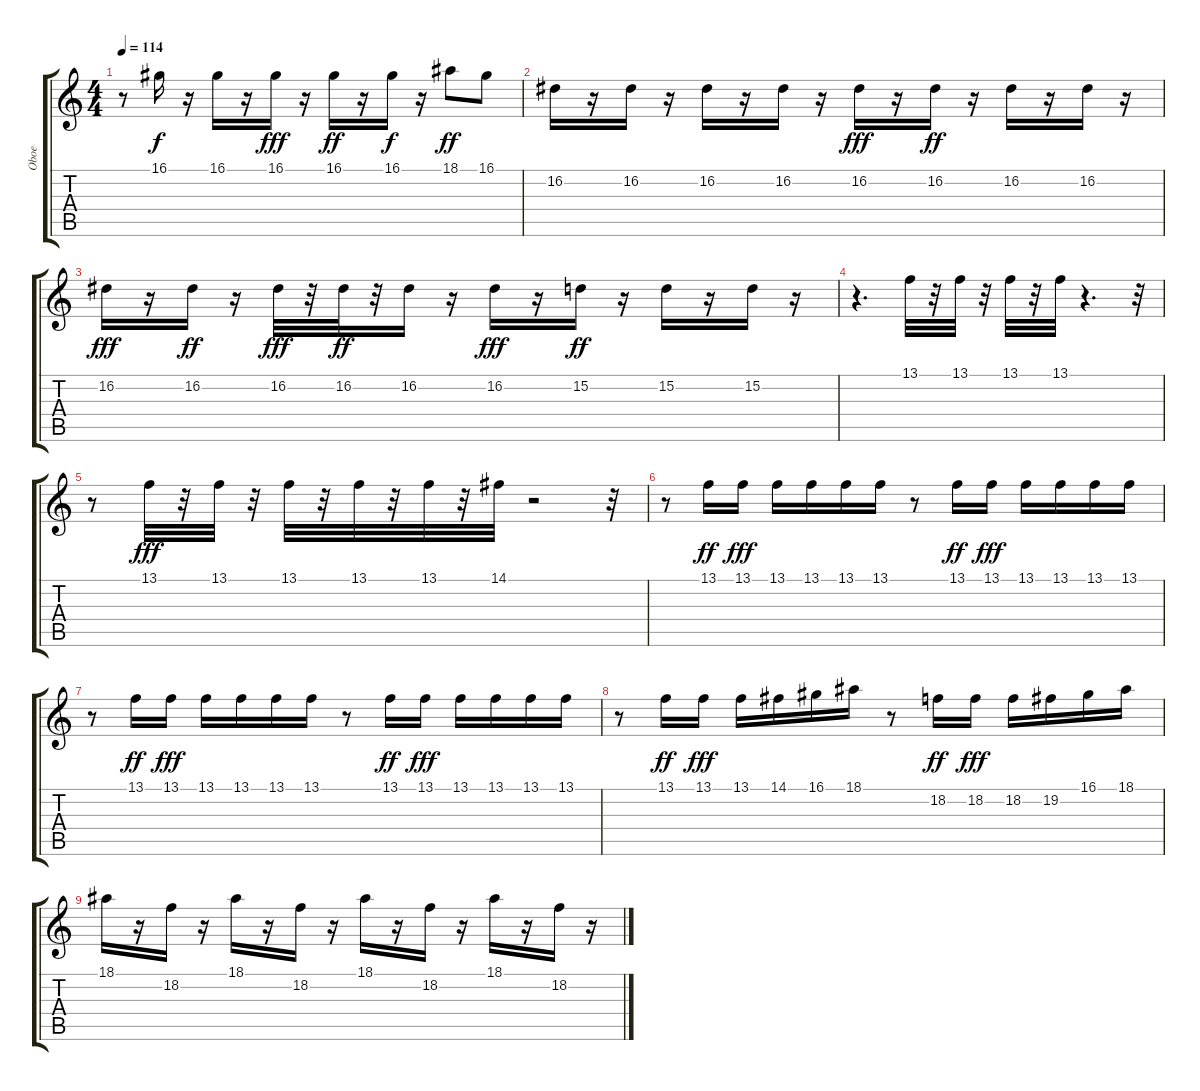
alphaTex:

\track ("Oboe" "Oboe") {instrument oboe}
\staff {score tabs}
\tuning (E4 B3 G3 D3 A2 E2) {hide}
\ts (4 4)
\tempo 114
\clef g2
\ks c
r.8{dy f} 16.1.16 r.16 16.1.16 r.16 16.1.16{dy fff} r.16 16.1.16{dy ff} r.16 16.1.16{dy f} r.16 18.1.8{dy ff} 16.1.8 |
16.2.16 r.16 16.2.16 r.16 16.2.16 r.16 16.2.16 r.16 16.2.16{dy fff} r.16 16.2.16{dy ff} r.16 16.2.16 r.16 16.2.16 r.16 |
16.2.16{dy fff} r.16 16.2.16{dy ff} r.16 16.2.32{dy fff} r.32 16.2.32{dy ff} r.32 16.2.16 r.16 16.2.16{dy fff} r.16 15.2.16{dy ff} r.16 15.2.16 r.16 15.2.16 r.16 |
r.4{d} 13.1.32 r.32 13.1.32 r.32 13.1.32 r.32 13.1.32 r.4{d} r.32 |
r.8 13.1.32{dy fff} r.32 13.1.32 r.32 13.1.32 r.32 13.1.32 r.32 13.1.32 r.32 14.1.32 r.2 r.32 |
r.8 13.1.16{dy ff} 13.1.16{dy fff} 13.1.16 13.1.16 13.1.16 13.1.16 r.8 13.1.16{dy ff} 13.1.16{dy fff} 13.1.16 13.1.16 13.1.16 13.1.16 |
r.8 13.1.16{dy ff} 13.1.16{dy fff} 13.1.16 13.1.16 13.1.16 13.1.16 r.8 13.1.16{dy ff} 13.1.16{dy fff} 13.1.16 13.1.16 13.1.16 13.1.16 |
r.8 13.1.16{dy ff} 13.1.16{dy fff} 13.1.16 14.1.16 16.1.16 18.1.16 r.8 18.2.16{dy ff} 18.2.16{dy fff} 18.2.16 19.2.16 16.1.16 18.1.16 |
18.1.16 r.16 18.2.16 r.16 18.1.16 r.16 18.2.16 r.16 18.1.16 r.16 18.2.16 r.16 18.1.16 r.16 18.2.16 r.16
